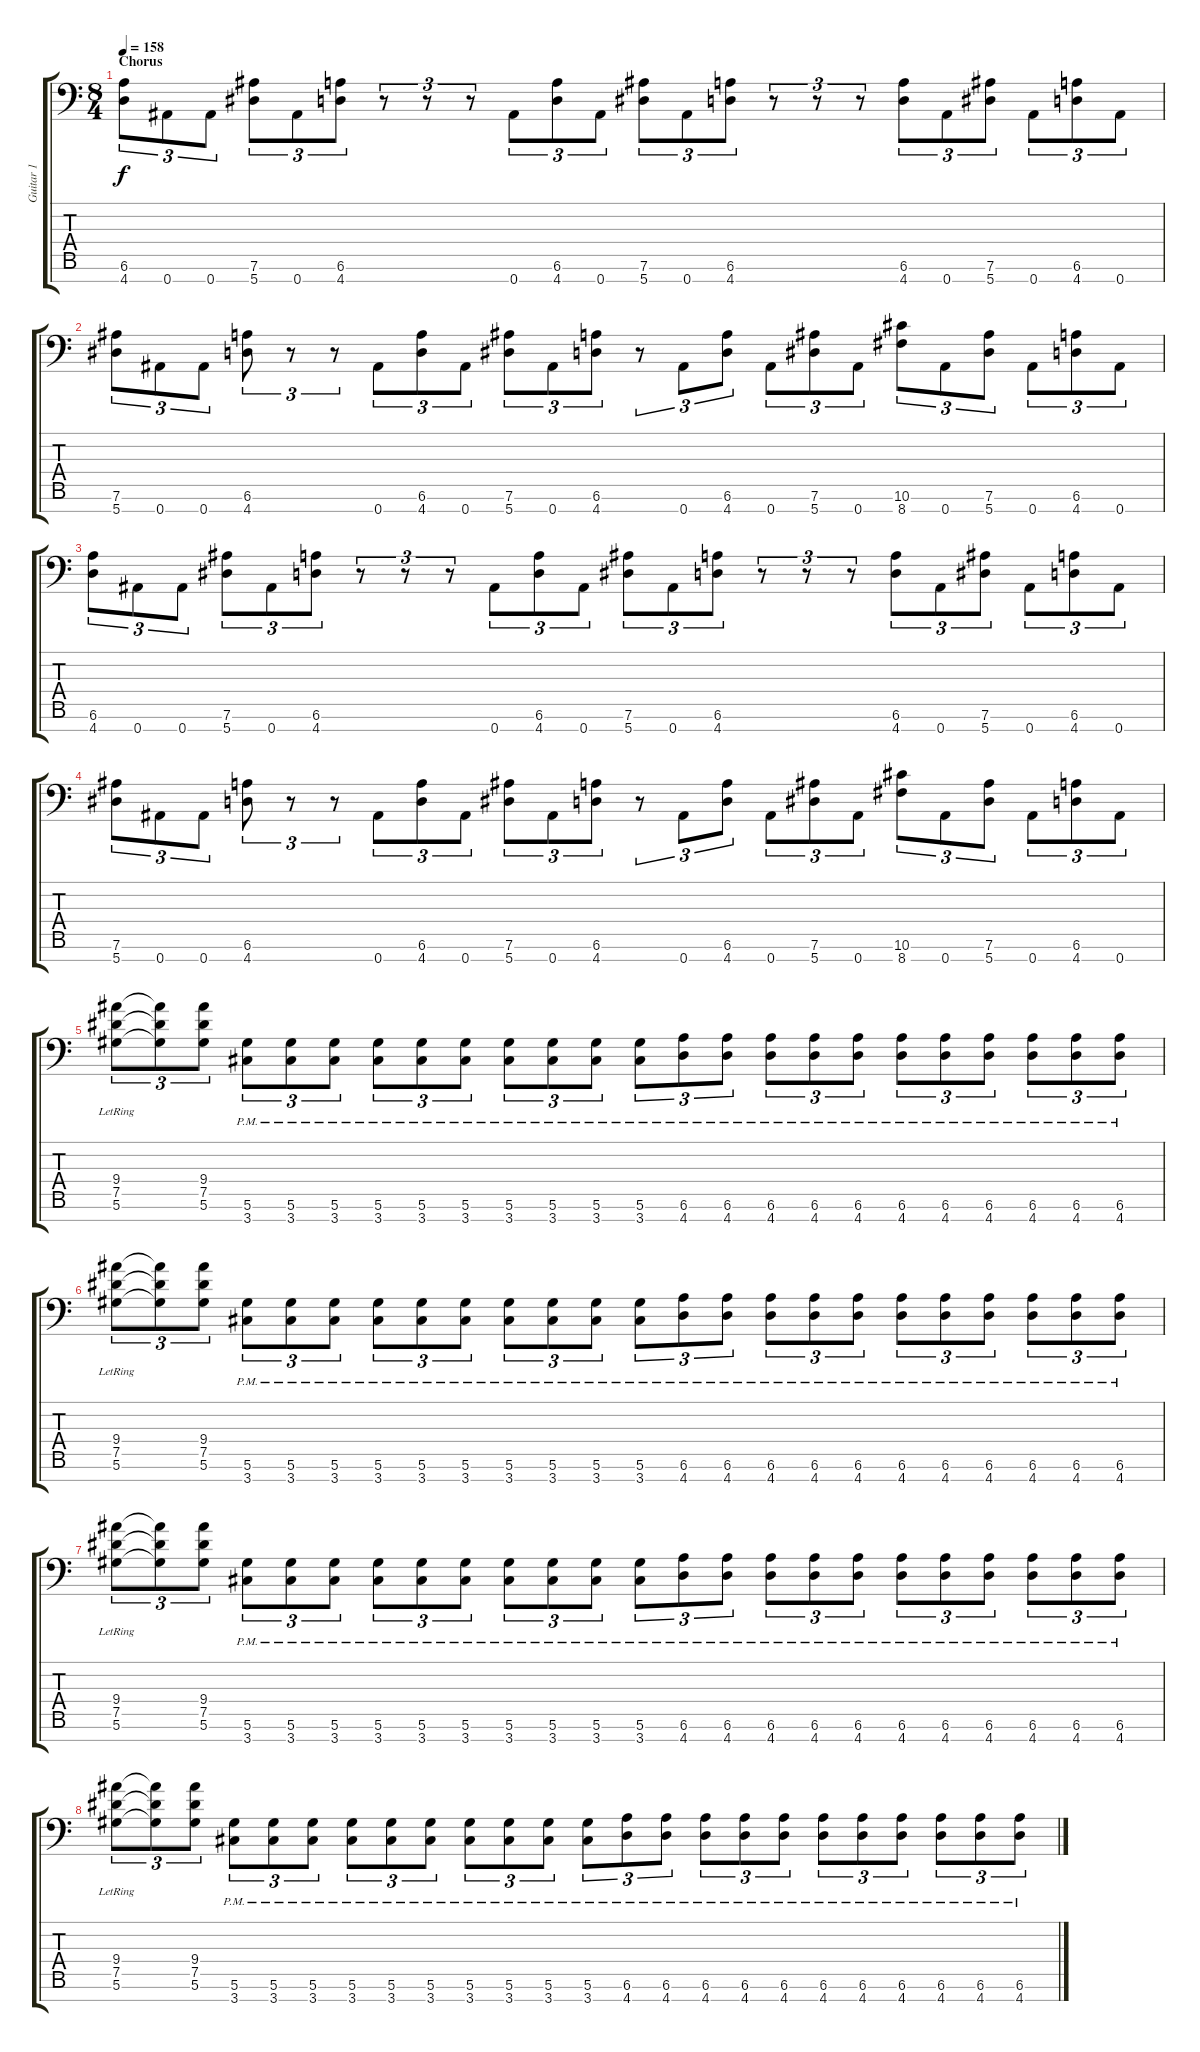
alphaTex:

\track ("Guitar 1" "Guitar 1") {instrument acousticguitarsteel}
\staff {score tabs}
\tuning (Eb4 Bb3 Gb3 Db3 Ab2 Eb2 Bb1) {hide}
\ts (8 4)
\section ("" "Chorus")
\tempo 158
\clef f4
\ks c
(6.6 4.7).8{tu (3 2) dy f} 0.7.8{tu (3 2)} 0.7.8{tu (3 2)} (7.6 5.7).8{tu (3 2)} 0.7.8{tu (3 2)} (6.6 4.7).8{tu (3 2)} r.8{tu (3 2)} r.8{tu (3 2)} r.8{tu (3 2)} 0.7.8{tu (3 2)} (6.6 4.7).8{tu (3 2)} 0.7.8{tu (3 2)} (7.6 5.7).8{tu (3 2)} 0.7.8{tu (3 2)} (6.6 4.7).8{tu (3 2)} r.8{tu (3 2)} r.8{tu (3 2)} r.8{tu (3 2)} (6.6 4.7).8{tu (3 2)} 0.7.8{tu (3 2)} (7.6 5.7).8{tu (3 2)} 0.7.8{tu (3 2)} (6.6 4.7).8{tu (3 2)} 0.7.8{tu (3 2)} |
(7.6 5.7).8{tu (3 2)} 0.7.8{tu (3 2)} 0.7.8{tu (3 2)} (6.6 4.7).8{tu (3 2)} r.8{tu (3 2)} r.8{tu (3 2)} 0.7.8{tu (3 2)} (6.6 4.7).8{tu (3 2)} 0.7.8{tu (3 2)} (7.6 5.7).8{tu (3 2)} 0.7.8{tu (3 2)} (6.6 4.7).8{tu (3 2)} r.8{tu (3 2)} 0.7.8{tu (3 2)} (6.6 4.7).8{tu (3 2)} 0.7.8{tu (3 2)} (7.6 5.7).8{tu (3 2)} 0.7.8{tu (3 2)} (10.6 8.7).8{tu (3 2)} 0.7.8{tu (3 2)} (7.6 5.7).8{tu (3 2)} 0.7.8{tu (3 2)} (6.6 4.7).8{tu (3 2)} 0.7.8{tu (3 2)} |
(6.6 4.7).8{tu (3 2)} 0.7.8{tu (3 2)} 0.7.8{tu (3 2)} (7.6 5.7).8{tu (3 2)} 0.7.8{tu (3 2)} (6.6 4.7).8{tu (3 2)} r.8{tu (3 2)} r.8{tu (3 2)} r.8{tu (3 2)} 0.7.8{tu (3 2)} (6.6 4.7).8{tu (3 2)} 0.7.8{tu (3 2)} (7.6 5.7).8{tu (3 2)} 0.7.8{tu (3 2)} (6.6 4.7).8{tu (3 2)} r.8{tu (3 2)} r.8{tu (3 2)} r.8{tu (3 2)} (6.6 4.7).8{tu (3 2)} 0.7.8{tu (3 2)} (7.6 5.7).8{tu (3 2)} 0.7.8{tu (3 2)} (6.6 4.7).8{tu (3 2)} 0.7.8{tu (3 2)} |
(7.6 5.7).8{tu (3 2)} 0.7.8{tu (3 2)} 0.7.8{tu (3 2)} (6.6 4.7).8{tu (3 2)} r.8{tu (3 2)} r.8{tu (3 2)} 0.7.8{tu (3 2)} (6.6 4.7).8{tu (3 2)} 0.7.8{tu (3 2)} (7.6 5.7).8{tu (3 2)} 0.7.8{tu (3 2)} (6.6 4.7).8{tu (3 2)} r.8{tu (3 2)} 0.7.8{tu (3 2)} (6.6 4.7).8{tu (3 2)} 0.7.8{tu (3 2)} (7.6 5.7).8{tu (3 2)} 0.7.8{tu (3 2)} (10.6 8.7).8{tu (3 2)} 0.7.8{tu (3 2)} (7.6 5.7).8{tu (3 2)} 0.7.8{tu (3 2)} (6.6 4.7).8{tu (3 2)} 0.7.8{tu (3 2)} |
(9.4{lr} 7.5{lr} 5.6).8{tu (3 2)} (9.4{t} 7.5{t} 5.6{t}).8{tu (3 2)} (9.4 7.5 5.6).8{tu (3 2)} (5.6{pm} 3.7{pm}).8{tu (3 2)} (5.6{pm} 3.7{pm}).8{tu (3 2)} (5.6{pm} 3.7{pm}).8{tu (3 2)} (5.6{pm} 3.7{pm}).8{tu (3 2)} (5.6{pm} 3.7{pm}).8{tu (3 2)} (5.6{pm} 3.7{pm}).8{tu (3 2)} (5.6{pm} 3.7{pm}).8{tu (3 2)} (5.6{pm} 3.7{pm}).8{tu (3 2)} (5.6{pm} 3.7{pm}).8{tu (3 2)} (5.6{pm} 3.7{pm}).8{tu (3 2)} (6.6{pm} 4.7{pm}).8{tu (3 2)} (6.6{pm} 4.7{pm}).8{tu (3 2)} (6.6{pm} 4.7{pm}).8{tu (3 2)} (6.6{pm} 4.7{pm}).8{tu (3 2)} (6.6{pm} 4.7{pm}).8{tu (3 2)} (6.6{pm} 4.7{pm}).8{tu (3 2)} (6.6{pm} 4.7{pm}).8{tu (3 2)} (6.6{pm} 4.7{pm}).8{tu (3 2)} (6.6{pm} 4.7{pm}).8{tu (3 2)} (6.6{pm} 4.7{pm}).8{tu (3 2)} (6.6{pm} 4.7{pm}).8{tu (3 2)} |
(9.4{lr} 7.5{lr} 5.6).8{tu (3 2)} (9.4{t} 7.5{t} 5.6{t}).8{tu (3 2)} (9.4 7.5 5.6).8{tu (3 2)} (5.6{pm} 3.7{pm}).8{tu (3 2)} (5.6{pm} 3.7{pm}).8{tu (3 2)} (5.6{pm} 3.7{pm}).8{tu (3 2)} (5.6{pm} 3.7{pm}).8{tu (3 2)} (5.6{pm} 3.7{pm}).8{tu (3 2)} (5.6{pm} 3.7{pm}).8{tu (3 2)} (5.6{pm} 3.7{pm}).8{tu (3 2)} (5.6{pm} 3.7{pm}).8{tu (3 2)} (5.6{pm} 3.7{pm}).8{tu (3 2)} (5.6{pm} 3.7{pm}).8{tu (3 2)} (6.6{pm} 4.7{pm}).8{tu (3 2)} (6.6{pm} 4.7{pm}).8{tu (3 2)} (6.6{pm} 4.7{pm}).8{tu (3 2)} (6.6{pm} 4.7{pm}).8{tu (3 2)} (6.6{pm} 4.7{pm}).8{tu (3 2)} (6.6{pm} 4.7{pm}).8{tu (3 2)} (6.6{pm} 4.7{pm}).8{tu (3 2)} (6.6{pm} 4.7{pm}).8{tu (3 2)} (6.6{pm} 4.7{pm}).8{tu (3 2)} (6.6{pm} 4.7{pm}).8{tu (3 2)} (6.6{pm} 4.7{pm}).8{tu (3 2)} |
(9.4{lr} 7.5{lr} 5.6).8{tu (3 2)} (9.4{t} 7.5{t} 5.6{t}).8{tu (3 2)} (9.4 7.5 5.6).8{tu (3 2)} (5.6{pm} 3.7{pm}).8{tu (3 2)} (5.6{pm} 3.7{pm}).8{tu (3 2)} (5.6{pm} 3.7{pm}).8{tu (3 2)} (5.6{pm} 3.7{pm}).8{tu (3 2)} (5.6{pm} 3.7{pm}).8{tu (3 2)} (5.6{pm} 3.7{pm}).8{tu (3 2)} (5.6{pm} 3.7{pm}).8{tu (3 2)} (5.6{pm} 3.7{pm}).8{tu (3 2)} (5.6{pm} 3.7{pm}).8{tu (3 2)} (5.6{pm} 3.7{pm}).8{tu (3 2)} (6.6{pm} 4.7{pm}).8{tu (3 2)} (6.6{pm} 4.7{pm}).8{tu (3 2)} (6.6{pm} 4.7{pm}).8{tu (3 2)} (6.6{pm} 4.7{pm}).8{tu (3 2)} (6.6{pm} 4.7{pm}).8{tu (3 2)} (6.6{pm} 4.7{pm}).8{tu (3 2)} (6.6{pm} 4.7{pm}).8{tu (3 2)} (6.6{pm} 4.7{pm}).8{tu (3 2)} (6.6{pm} 4.7{pm}).8{tu (3 2)} (6.6{pm} 4.7{pm}).8{tu (3 2)} (6.6{pm} 4.7{pm}).8{tu (3 2)} |
(9.4{lr} 7.5{lr} 5.6).8{tu (3 2)} (9.4{t} 7.5{t} 5.6{t}).8{tu (3 2)} (9.4 7.5 5.6).8{tu (3 2)} (5.6{pm} 3.7{pm}).8{tu (3 2)} (5.6{pm} 3.7{pm}).8{tu (3 2)} (5.6{pm} 3.7{pm}).8{tu (3 2)} (5.6{pm} 3.7{pm}).8{tu (3 2)} (5.6{pm} 3.7{pm}).8{tu (3 2)} (5.6{pm} 3.7{pm}).8{tu (3 2)} (5.6{pm} 3.7{pm}).8{tu (3 2)} (5.6{pm} 3.7{pm}).8{tu (3 2)} (5.6{pm} 3.7{pm}).8{tu (3 2)} (5.6{pm} 3.7{pm}).8{tu (3 2)} (6.6{pm} 4.7{pm}).8{tu (3 2)} (6.6{pm} 4.7{pm}).8{tu (3 2)} (6.6{pm} 4.7{pm}).8{tu (3 2)} (6.6{pm} 4.7{pm}).8{tu (3 2)} (6.6{pm} 4.7{pm}).8{tu (3 2)} (6.6{pm} 4.7{pm}).8{tu (3 2)} (6.6{pm} 4.7{pm}).8{tu (3 2)} (6.6{pm} 4.7{pm}).8{tu (3 2)} (6.6{pm} 4.7{pm}).8{tu (3 2)} (6.6{pm} 4.7{pm}).8{tu (3 2)} (6.6{pm} 4.7{pm}).8{tu (3 2)}
